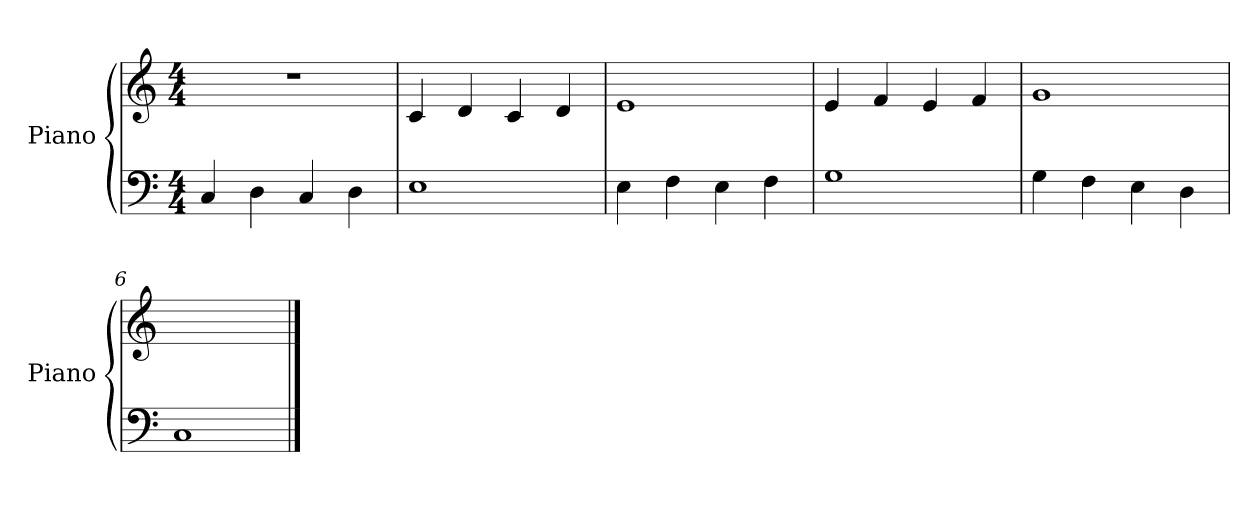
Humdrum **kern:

**kern	**kern
*part1	*part1
*staff2	*staff1
*I"Piano	*
*I'Piano	*
*clefF4	*clefG2
*M4/4	*M4/4
=1	=1
4C/	1rdd
4D\	.
4C/	.
4D\	.
=2	=2
1E	4c/
.	4d/
.	4c/
.	4d/
=3	=3
4E\	1e
4F\	.
4E\	.
4F\	.
=4	=4
1G	4e/
.	4f/
.	4e/
.	4f/
=5	=5
4G\	1g
4F\	.
4E\	.
4D\	.
=6	=6
1C	1ryy
==	==
*-	*-
